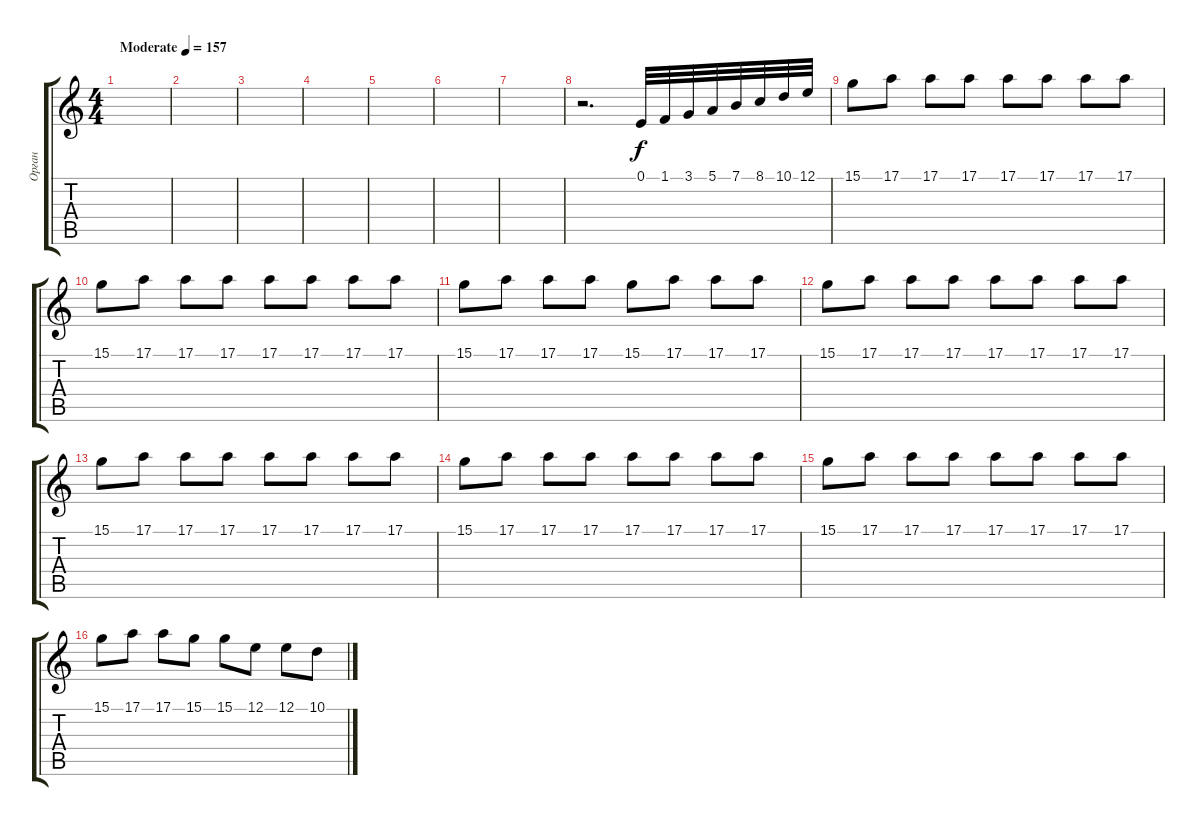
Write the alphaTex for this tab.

\track ("Орган" "Орган") {instrument percussiveorgan}
\staff {score tabs}
\tuning (E4 B3 G3 D3 A2 E2) {hide}
\ts (4 4)
\tempo (157 "Moderate")
\clef g2
\ks c
|
|
|
|
|
|
|
r.2{d} 0.1.32 1.1.32 3.1.32 5.1.32 7.1.32 8.1.32 10.1.32 12.1.32 |
15.1.8 17.1.8 17.1.8 17.1.8 17.1.8 17.1.8 17.1.8 17.1.8 |
15.1.8 17.1.8 17.1.8 17.1.8 17.1.8 17.1.8 17.1.8 17.1.8 |
15.1.8 17.1.8 17.1.8 17.1.8 15.1.8 17.1.8 17.1.8 17.1.8 |
15.1.8 17.1.8 17.1.8 17.1.8 17.1.8 17.1.8 17.1.8 17.1.8 |
15.1.8 17.1.8 17.1.8 17.1.8 17.1.8 17.1.8 17.1.8 17.1.8 |
15.1.8 17.1.8 17.1.8 17.1.8 17.1.8 17.1.8 17.1.8 17.1.8 |
15.1.8 17.1.8 17.1.8 17.1.8 17.1.8 17.1.8 17.1.8 17.1.8 |
15.1.8 17.1.8 17.1.8 15.1.8 15.1.8 12.1.8 12.1.8 10.1.8
